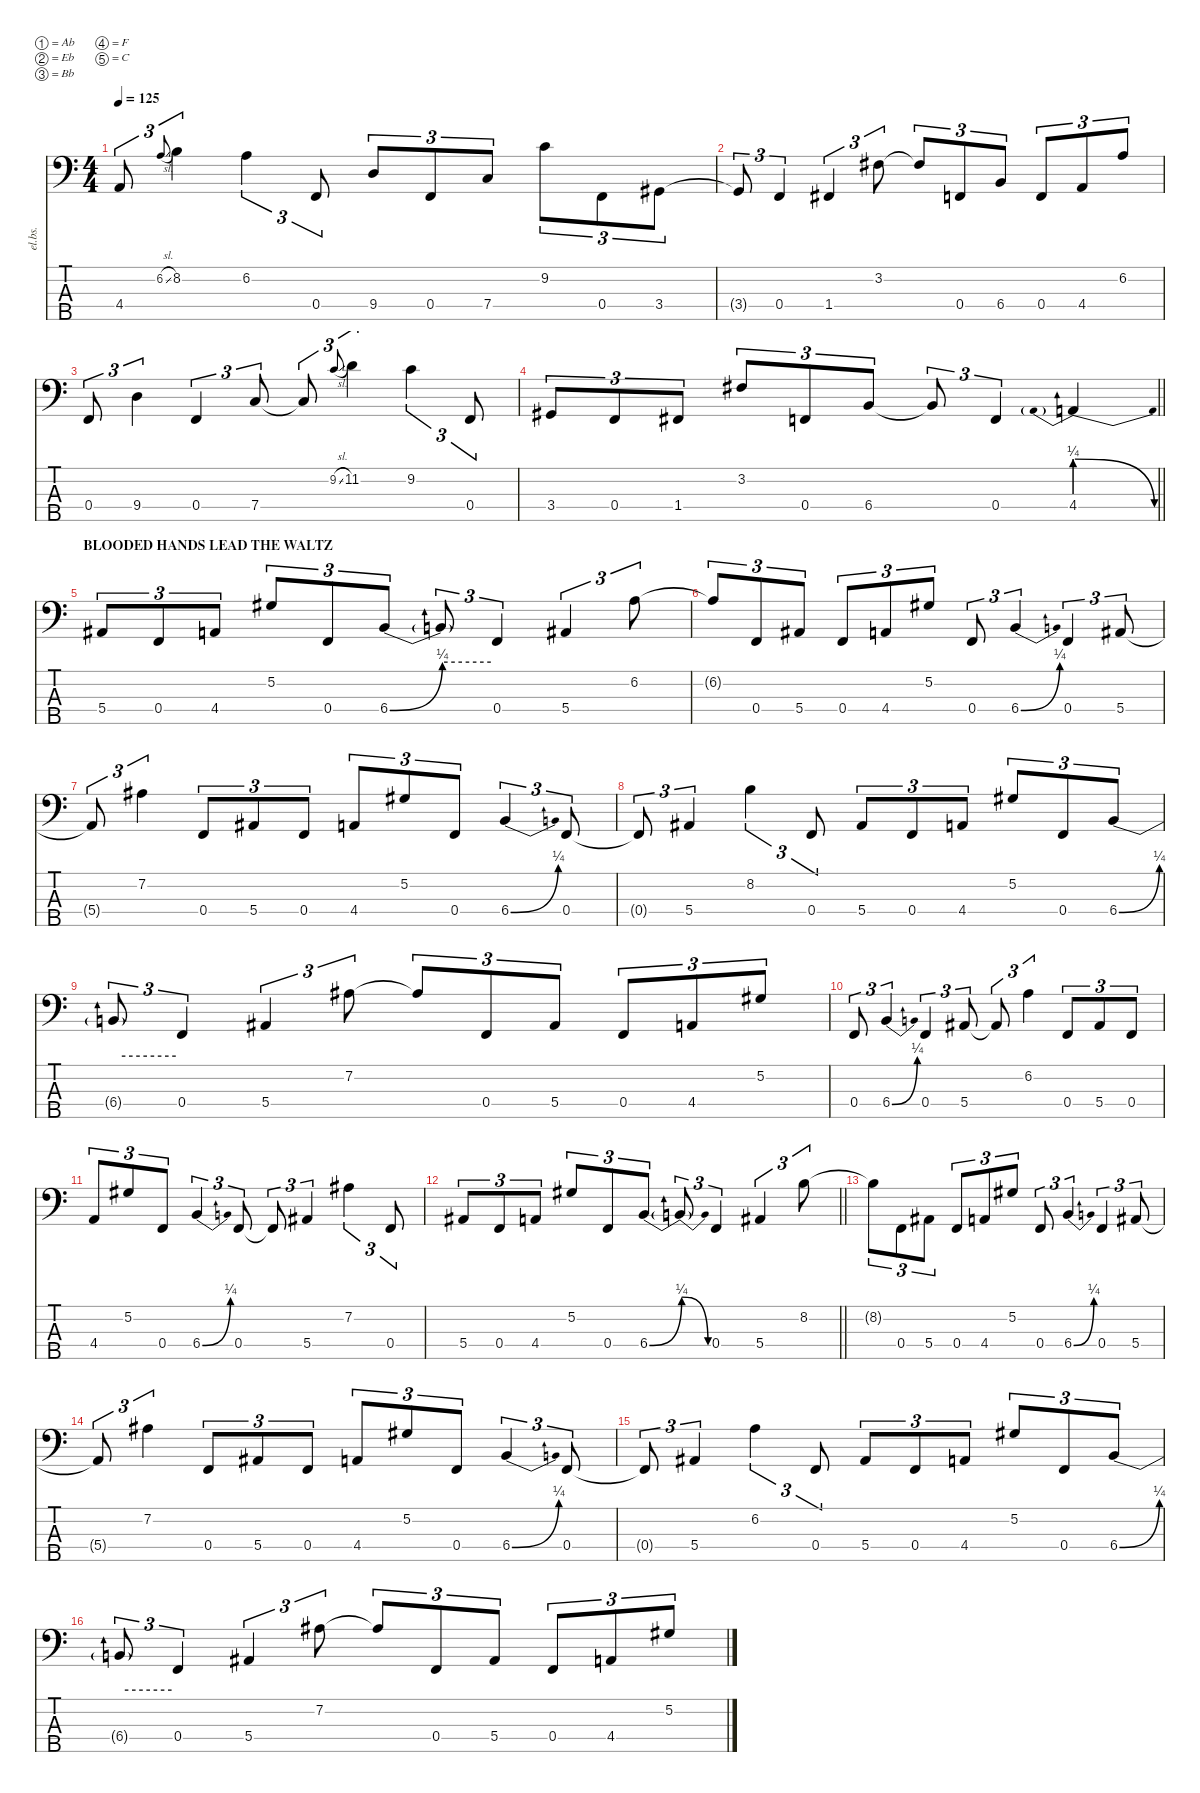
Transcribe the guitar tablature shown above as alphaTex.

\defaultSystemsLayout 4
\hideDynamics
\bracketExtendMode nobrackets
\track ("BASS (Dick Lovgren)" "el.bs.") {instrument slapbass1}
\staff {score tabs}
\tuning (Ab2 Eb2 Bb1 F1 C1)
\ts (4 4)
\tempo 125
\clef f4
\ks c
4.4{t}.8{tu (3 2) dy f} 6.2{sl}.8{gr onbeat dy mf} 8.2.4{tu (3 2) dy f} 6.2.4{tu (3 2)} 0.4.8{tu (3 2)} 9.4.8{tu (3 2)} 0.4.8{tu (3 2)} 7.4.8{tu (3 2)} 9.2.8{tu (3 2)} 0.4.8{tu (3 2)} 3.4{acc #}.8{tu (3 2)} |
3.4{t acc #}.8{tu (3 2)} 0.4.4{tu (3 2)} 1.4{acc #}.4{tu (3 2)} 3.2{acc #}.8{tu (3 2)} 3.2{t acc #}.8{tu (3 2)} 0.4.8{tu (3 2)} 6.4.8{tu (3 2)} 0.4.8{tu (3 2)} 4.4.8{tu (3 2)} 6.2.8{tu (3 2)} |
0.4.8{tu (3 2)} 9.4.4{tu (3 2)} 0.4.4{tu (3 2)} 7.4.8{tu (3 2)} 7.4{t}.8{tu (3 2)} 9.2{sl}.8{gr onbeat dy mf} 11.2.4{tu (3 2) dy f} 9.2.4{tu (3 2)} 0.4.8{tu (3 2)} |
\barLineRight lightlight
3.4{acc #}.8{tu (3 2)} 0.4.8{tu (3 2)} 1.4{acc #}.8{tu (3 2)} 3.2{acc #}.8{tu (3 2)} 0.4.8{tu (3 2)} 6.4.8{tu (3 2)} 6.4{t}.8{tu (3 2)} 0.4.4{tu (3 2)} 4.4{be (prebendrelease 0 1 15 0)}.4 |
\section ("" "BLOODED HANDS LEAD THE WALTZ")
5.4{acc #}.8{tu (3 2)} 0.4.8{tu (3 2)} 4.4.8{tu (3 2)} 5.2{acc #}.8{tu (3 2)} 0.4.8{tu (3 2)} 6.4{be (bend 0 0 60 1)}.8{tu (3 2)} 6.4{be (hold 0 1 60 1) t}.8{tu (3 2)} 0.4.4{tu (3 2)} 5.4{acc #}.4{tu (3 2)} 6.2.8{tu (3 2)} |
6.2{t}.8{tu (3 2)} 0.4.8{tu (3 2)} 5.4{acc #}.8{tu (3 2)} 0.4.8{tu (3 2)} 4.4.8{tu (3 2)} 5.2{acc #}.8{tu (3 2)} 0.4.8{tu (3 2)} 6.4{be (bend 0 0 60 1)}.4{tu (3 2)} 0.4.4{tu (3 2)} 5.4{acc #}.8{tu (3 2)} |
5.4{t acc #}.8{tu (3 2)} 7.2{acc #}.4{tu (3 2)} 0.4.8{tu (3 2)} 5.4{acc #}.8{tu (3 2)} 0.4.8{tu (3 2)} 4.4.8{tu (3 2)} 5.2{acc #}.8{tu (3 2)} 0.4.8{tu (3 2)} 6.4{be (bend 0 0 60 1)}.4{tu (3 2)} 0.4.8{tu (3 2)} |
0.4{t}.8{tu (3 2)} 5.4{acc #}.4{tu (3 2)} 8.2.4{tu (3 2)} 0.4.8{tu (3 2)} 5.4{acc #}.8{tu (3 2)} 0.4.8{tu (3 2)} 4.4.8{tu (3 2)} 5.2{acc #}.8{tu (3 2)} 0.4.8{tu (3 2)} 6.4{be (bend 0 0 60 1)}.8{tu (3 2)} |
6.4{be (hold 0 1 60 1) t}.8{tu (3 2)} 0.4.4{tu (3 2)} 5.4{acc #}.4{tu (3 2)} 7.2{acc #}.8{tu (3 2)} 7.2{t acc #}.8{tu (3 2)} 0.4.8{tu (3 2)} 5.4{acc #}.8{tu (3 2)} 0.4.8{tu (3 2)} 4.4.8{tu (3 2)} 5.2{acc #}.8{tu (3 2)} |
0.4.8{tu (3 2)} 6.4{be (bend 0 0 60 1)}.4{tu (3 2)} 0.4.4{tu (3 2)} 5.4{acc #}.8{tu (3 2)} 5.4{t acc #}.8{tu (3 2)} 6.2.4{tu (3 2)} 0.4.8{tu (3 2)} 5.4{acc #}.8{tu (3 2)} 0.4.8{tu (3 2)} |
4.4.8{tu (3 2)} 5.2{acc #}.8{tu (3 2)} 0.4.8{tu (3 2)} 6.4{be (bend 0 0 60 1)}.4{tu (3 2)} 0.4.8{tu (3 2)} 0.4{t}.8{tu (3 2)} 5.4{acc #}.4{tu (3 2)} 7.2{acc #}.4{tu (3 2)} 0.4.8{tu (3 2)} |
\barLineRight lightlight
5.4{acc #}.8{tu (3 2)} 0.4.8{tu (3 2)} 4.4.8{tu (3 2)} 5.2{acc #}.8{tu (3 2)} 0.4.8{tu (3 2)} 6.4{be (bend 0 0 60 1)}.8{tu (3 2)} 6.4{be (release 0 1 60 0) t}.8{tu (3 2)} 0.4.4{tu (3 2)} 5.4{acc #}.4{tu (3 2)} 8.2.8{tu (3 2)} |
8.2{t}.8{tu (3 2)} 0.4.8{tu (3 2)} 5.4{acc #}.8{tu (3 2)} 0.4.8{tu (3 2)} 4.4.8{tu (3 2)} 5.2{acc #}.8{tu (3 2)} 0.4.8{tu (3 2)} 6.4{be (bend 0 0 60 1)}.4{tu (3 2)} 0.4.4{tu (3 2)} 5.4{acc #}.8{tu (3 2)} |
5.4{t acc #}.8{tu (3 2)} 7.2{acc #}.4{tu (3 2)} 0.4.8{tu (3 2)} 5.4{acc #}.8{tu (3 2)} 0.4.8{tu (3 2)} 4.4.8{tu (3 2)} 5.2{acc #}.8{tu (3 2)} 0.4.8{tu (3 2)} 6.4{be (bend 0 0 60 1)}.4{tu (3 2)} 0.4.8{tu (3 2)} |
0.4{t}.8{tu (3 2)} 5.4{acc #}.4{tu (3 2)} 6.2.4{tu (3 2)} 0.4.8{tu (3 2)} 5.4{acc #}.8{tu (3 2)} 0.4.8{tu (3 2)} 4.4.8{tu (3 2)} 5.2{acc #}.8{tu (3 2)} 0.4.8{tu (3 2)} 6.4{be (bend 0 0 60 1)}.8{tu (3 2)} |
6.4{be (hold 0 1 60 1) t}.8{tu (3 2)} 0.4.4{tu (3 2)} 5.4{acc #}.4{tu (3 2)} 7.2{acc #}.8{tu (3 2)} 7.2{t acc #}.8{tu (3 2)} 0.4.8{tu (3 2)} 5.4{acc #}.8{tu (3 2)} 0.4.8{tu (3 2)} 4.4.8{tu (3 2)} 5.2{acc #}.8{tu (3 2)}
